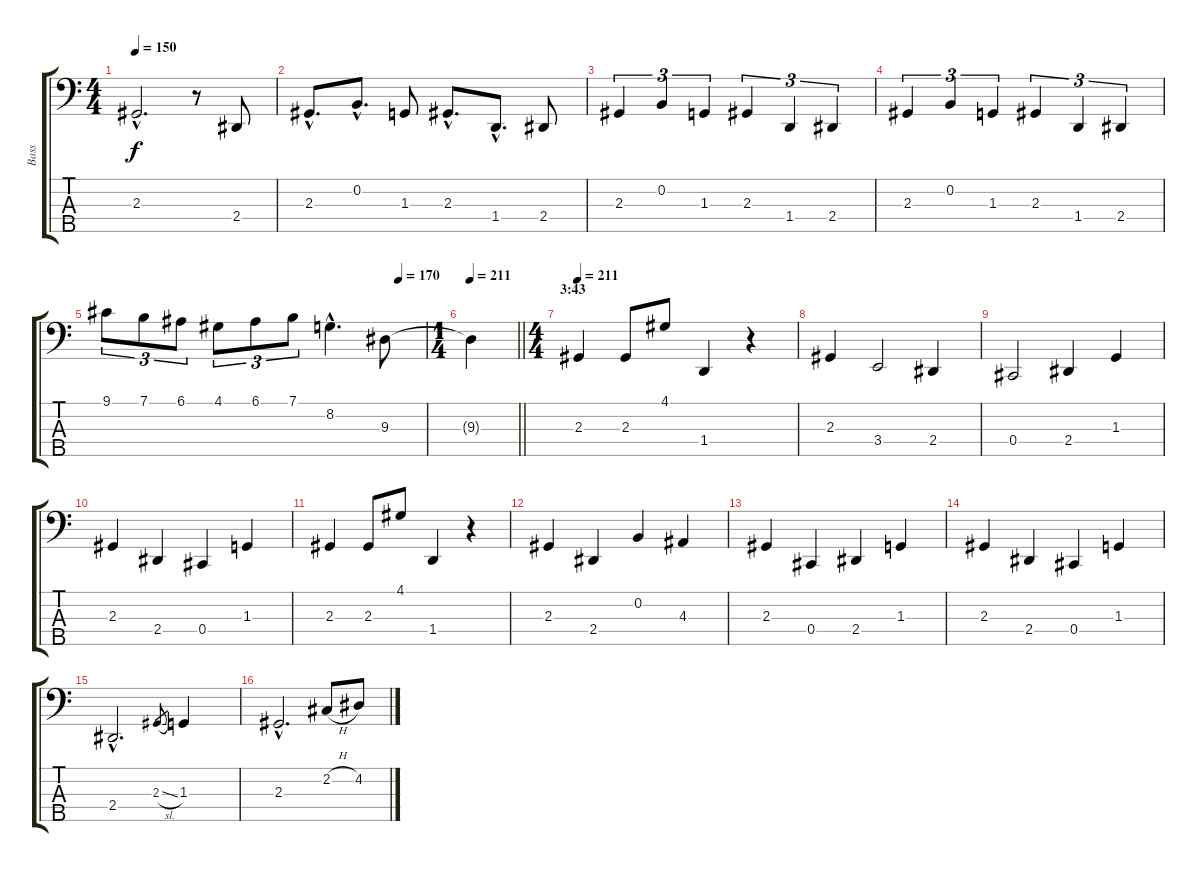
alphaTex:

\track ("Bass" "Bass") {instrument electricbassfinger}
\staff {score tabs}
\tuning (E2 B1 Gb1 Db1 G0) {hide}
\ts (4 4)
\tempo 150
\clef f4
\ks c
2.3{hac}.2{d dy f} r.8 2.4.8 |
2.3{hac}.8{d} 0.2{hac}.8{d} 1.3.8 2.3{hac}.8{d} 1.4{hac}.8{d} 2.4.8 |
2.3.4{tu (3 2)} 0.2.4{tu (3 2)} 1.3.4{tu (3 2)} 2.3.4{tu (3 2)} 1.4.4{tu (3 2)} 2.4.4{tu (3 2)} |
2.3.4{tu (3 2)} 0.2.4{tu (3 2)} 1.3.4{tu (3 2)} 2.3.4{tu (3 2)} 1.4.4{tu (3 2)} 2.4.4{tu (3 2)} |
\tempo (170 0.9166666666666666)
9.1.8{tu (3 2)} 7.1.8{tu (3 2)} 6.1.8{tu (3 2)} 4.1.8{tu (3 2)} 6.1.8{tu (3 2)} 7.1.8{tu (3 2)} 8.2{hac}.4{d} 9.3.8 |
\ts (1 4)
\tempo 211
\barLineRight lightlight
9.3{t}.4 |
\ts (4 4)
\section ("" "3:43")
\tempo 211
2.3.4 2.3.8 4.1.8 1.4.4 r.4 |
2.3.4 3.4.2 2.4.4 |
0.4.2 2.4.4 1.3.4 |
2.3.4 2.4.4 0.4.4 1.3.4 |
2.3.4 2.3.8 4.1.8 1.4.4 r.4 |
2.3.4 2.4.4 0.2.4 4.3.4 |
2.3.4 0.4.4 2.4.4 1.3.4 |
2.3.4 2.4.4 0.4.4 1.3.4 |
2.4{hac}.2{d} 2.3{sl}.8{gr} 1.3.4 |
2.3{hac}.2{d} 2.2{h}.8 4.2{h}.8
